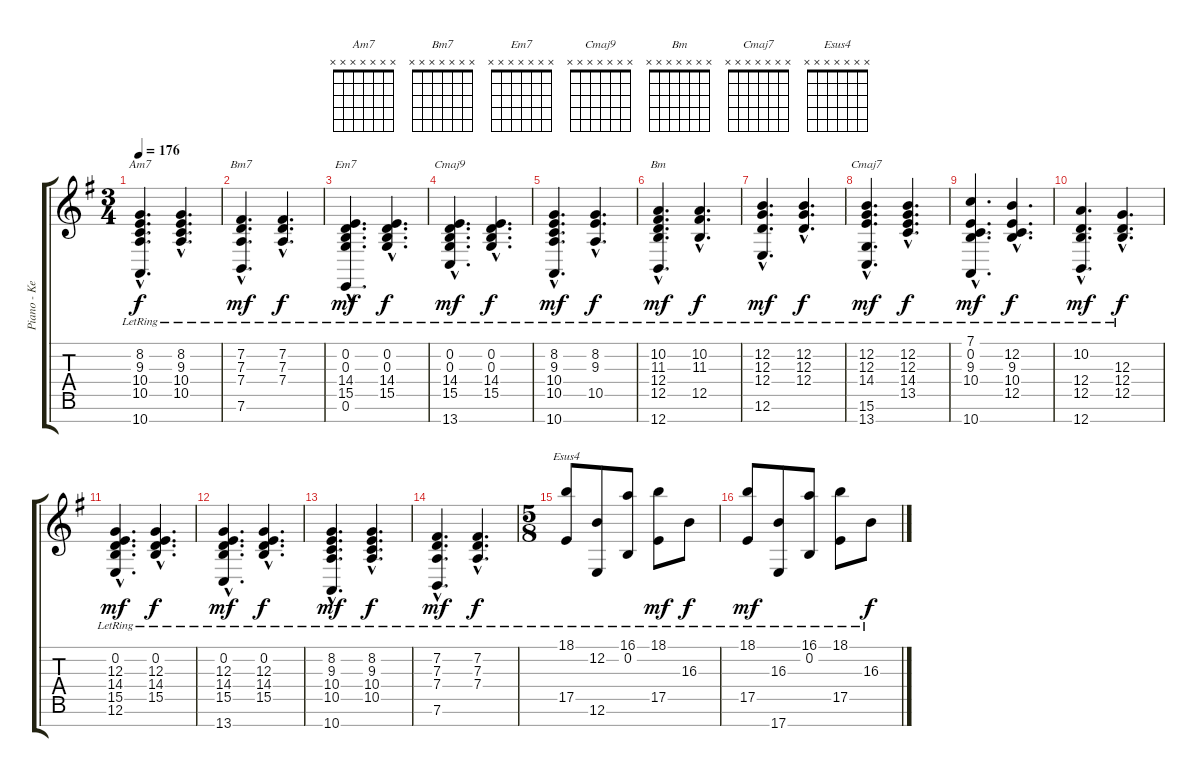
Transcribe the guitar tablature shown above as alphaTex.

\track ("Piano - Kevin Moore" "Piano - Ke") {instrument brightacousticpiano}
\staff {score tabs}
\tuning (F4 B3 G3 D3 B2 E2 B1) {hide}
\chord ("Am7" x x x x x x x)
\chord ("Bm7" x x x x x x x)
\chord ("Em7" x x x x x x x)
\chord ("Cmaj9" x x x x x x x)
\chord ("Bm" x x x x x x x)
\chord ("Cmaj7" x x x x x x x)
\chord ("Esus4" x x x x x x x)
\ts (3 4)
\tempo 176
\clef g2
\ks g
(8.2{hac lr} 9.3{hac lr} 10.4{hac lr} 10.5{hac lr} 10.7{hac lr}).4{d ch "Am7" dy f} (8.2{hac lr} 9.3{hac lr} 10.4{hac lr} 10.5{hac lr}).4{d} |
(7.2{hac lr} 7.3{hac lr} 7.4{hac lr} 7.6{hac lr}).4{d ch "Bm7" dy mf} (7.2{hac lr} 7.3{hac lr} 7.4{hac lr}).4{d dy f} |
(0.2{hac lr} 0.3{hac lr} 14.4{hac lr} 15.5{hac lr} 0.6{hac lr}).4{d ch "Em7" dy mf} (0.2{hac lr} 0.3{hac lr} 14.4{hac lr} 15.5{hac lr}).4{d dy f} |
(0.2{hac lr} 0.3{hac lr} 14.4{hac lr} 15.5{hac lr} 13.7{hac lr}).4{d ch "Cmaj9" dy mf} (0.2{hac lr} 0.3{hac lr} 14.4{hac lr} 15.5{hac lr}).4{d dy f} |
(8.2{hac lr} 9.3{hac lr} 10.4{hac lr} 10.5{hac lr} 10.7{hac lr}).4{d dy mf} (8.2{hac lr} 9.3{hac lr} 10.5{hac lr}).4{d dy f} |
(10.2{hac lr} 11.3{hac lr} 12.4{hac lr} 12.5{hac lr} 12.7{hac lr}).4{d ch "Bm" dy mf} (10.2{hac lr} 11.3{hac lr} 12.5{hac lr}).4{d dy f} |
(12.2{hac lr} 12.3{hac lr} 12.4{hac lr} 12.6{hac lr}).4{d dy mf} (12.2{hac lr} 12.3{hac lr} 12.4{hac lr}).4{d dy f} |
(12.2{hac lr} 12.3{hac lr} 14.4{hac lr} 15.6{hac lr} 13.7{hac lr}).4{d ch "Cmaj7" dy mf} (12.2{hac lr} 12.3{hac lr} 14.4{hac lr} 13.5{hac lr}).4{d dy f} |
(7.1{hac lr} 0.2{hac lr} 9.3{hac lr} 10.4{hac lr} 10.7{hac lr}).4{d dy mf} (12.2{hac lr} 9.3{hac lr} 10.4{hac lr} 12.5{hac lr}).4{d dy f} |
(10.2{hac lr} 12.4{hac lr} 12.5{hac lr} 12.7{hac lr}).4{d dy mf} (12.3{hac lr} 12.4{hac lr} 12.5{hac lr}).4{d dy f} |
(0.2{hac lr} 12.3{hac lr} 14.4{hac lr} 15.5{hac lr} 12.6{hac lr}).4{d dy mf} (0.2{hac lr} 12.3{hac lr} 14.4{hac lr} 15.5{hac lr}).4{d dy f} |
(0.2{hac lr} 12.3{hac lr} 14.4{hac lr} 15.5{hac lr} 13.7{hac lr}).4{d dy mf} (0.2{hac lr} 12.3{hac lr} 14.4{hac lr} 15.5{hac lr}).4{d dy f} |
(8.2{hac lr} 9.3{hac lr} 10.4{hac lr} 10.5{hac lr} 10.7{hac lr}).4{d dy mf} (8.2{hac lr} 9.3{hac lr} 10.4{hac lr} 10.5{hac lr}).4{d dy f} |
(7.2{hac lr} 7.3{hac lr} 7.4{hac lr} 7.6{hac lr}).4{d dy mf} (7.2{hac lr} 7.3{hac lr} 7.4{hac lr}).4{d dy f} |
\ts (5 8)
(18.1{lr} 17.5{lr}).8{ch "Esus4"} (12.2{lr} 12.6{lr}).8 (16.1{lr} 0.2{lr}).8 (18.1{lr} 17.5{lr}).8{dy mf} 16.3{lr}.8{dy f} |
(18.1{lr} 17.5{lr}).8{dy mf} (16.3{lr} 17.7{lr}).8 (16.1{lr} 0.2{lr}).8 (18.1{lr} 17.5{lr}).8 16.3{lr}.8{dy f}
